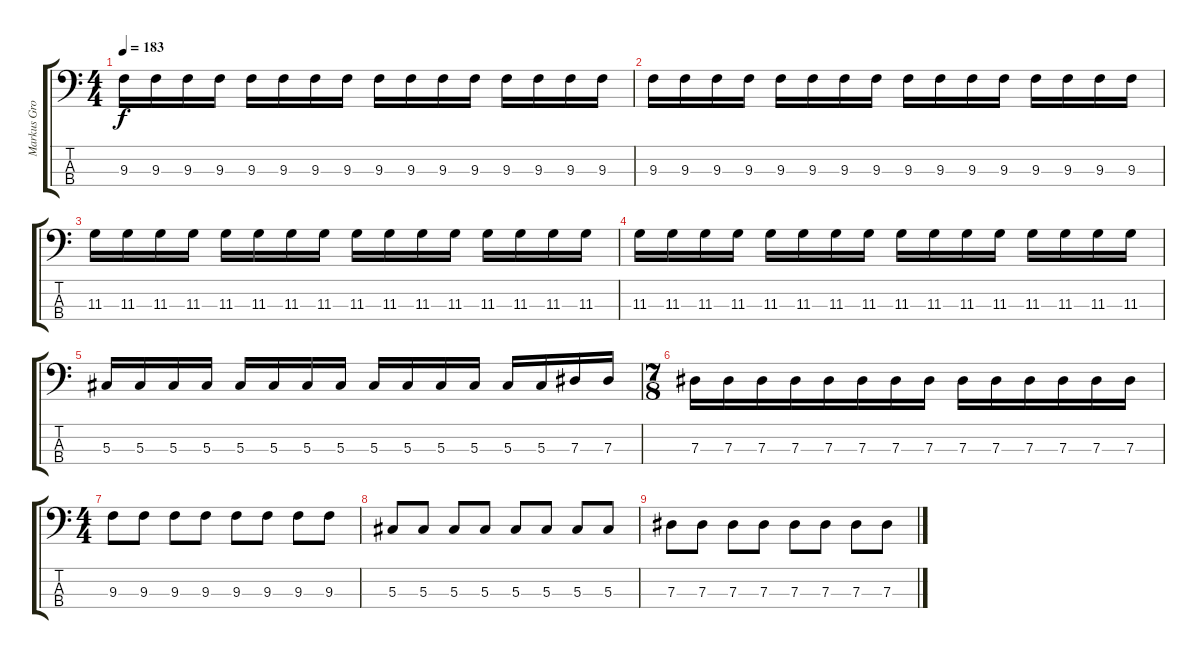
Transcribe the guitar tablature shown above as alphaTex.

\track ("Markus Grosskopf" "Markus Gro") {instrument slapbass2}
\staff {score tabs}
\tuning (Gb2 Db2 Ab1 Db1) {hide}
\ts (4 4)
\tempo 183
\clef f4
\ks c
9.3.16{dy f} 9.3.16 9.3.16 9.3.16 9.3.16 9.3.16 9.3.16 9.3.16 9.3.16 9.3.16 9.3.16 9.3.16 9.3.16 9.3.16 9.3.16 9.3.16 |
9.3.16 9.3.16 9.3.16 9.3.16 9.3.16 9.3.16 9.3.16 9.3.16 9.3.16 9.3.16 9.3.16 9.3.16 9.3.16 9.3.16 9.3.16 9.3.16 |
11.3.16{volume 2} 11.3.16 11.3.16 11.3.16 11.3.16 11.3.16 11.3.16 11.3.16 11.3.16 11.3.16 11.3.16 11.3.16 11.3.16 11.3.16 11.3.16 11.3.16 |
11.3.16 11.3.16 11.3.16 11.3.16 11.3.16 11.3.16 11.3.16 11.3.16 11.3.16 11.3.16 11.3.16 11.3.16 11.3.16 11.3.16 11.3.16 11.3.16 |
5.3.16 5.3.16 5.3.16 5.3.16 5.3.16 5.3.16 5.3.16 5.3.16 5.3.16 5.3.16 5.3.16 5.3.16 5.3.16 5.3.16 7.3.16 7.3.16 |
\ts (7 8)
7.3.16 7.3.16 7.3.16 7.3.16 7.3.16 7.3.16 7.3.16 7.3.16 7.3.16 7.3.16 7.3.16 7.3.16 7.3.16 7.3.16 |
\ts (4 4)
9.3.8 9.3.8 9.3.8 9.3.8 9.3.8 9.3.8 9.3.8 9.3.8 |
5.3.8{volume 0} 5.3.8 5.3.8 5.3.8 5.3.8 5.3.8 5.3.8 5.3.8 |
7.3.8 7.3.8 7.3.8 7.3.8 7.3.8 7.3.8 7.3.8 7.3.8
